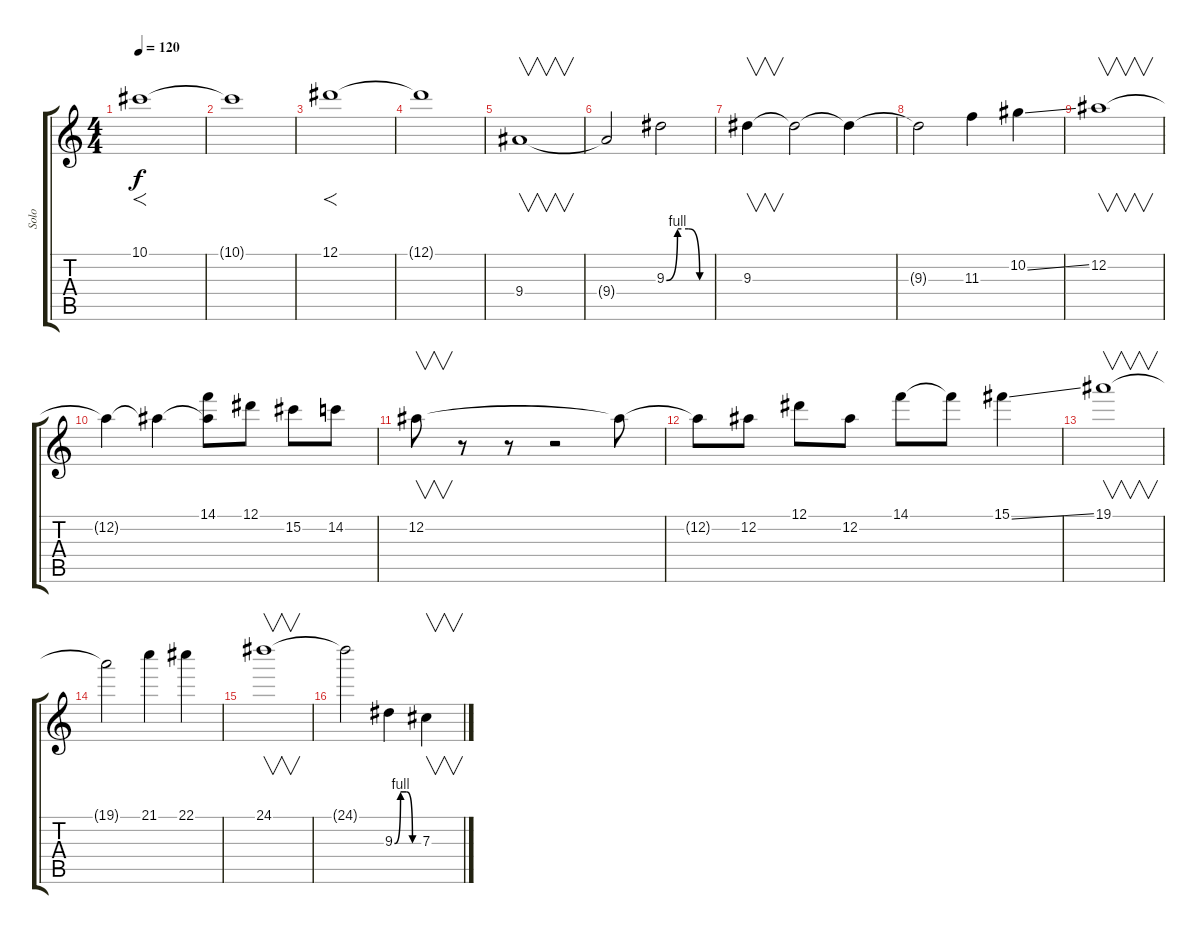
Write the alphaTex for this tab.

\track ("Solo" "Solo") {instrument overdrivenguitar}
\staff {score tabs}
\tuning (Eb4 Bb3 Gb3 Db3 Ab2 Eb2) {hide}
\ts (4 4)
\tempo 120
\clef g2
\ks c
10.1.1{f dy f} |
10.1{t}.1 |
12.1.1{f} |
12.1{t}.1 |
9.4.1{v volume 16} |
9.4{t}.2 9.3{be (custom 0 0 15 4 30 4 45 0 60 0)}.2 |
9.3.4{v} 9.3{t}.2 9.3{t}.4 |
9.3{t}.2 11.3.4 10.2{ss}.4 |
12.2.1{v} |
12.2{t}.4 12.2{t}.4 (14.1 12.2{t}).8 12.1.8 15.2.8 14.2.8 |
12.2.8{v} r.8 r.8 r.2 12.2{t}.8 |
12.2{t}.8 12.2.8 12.1.8 12.2.8 14.1.8 14.1{t}.8 15.1{ss}.4 |
19.1.1{v} |
19.1{t}.2 21.1.4 22.1.4 |
24.1.1{v} |
24.1{t}.2 9.3{be (custom 0 0 15 4 30 4 45 0 60 0)}.4 7.3.4{v}
